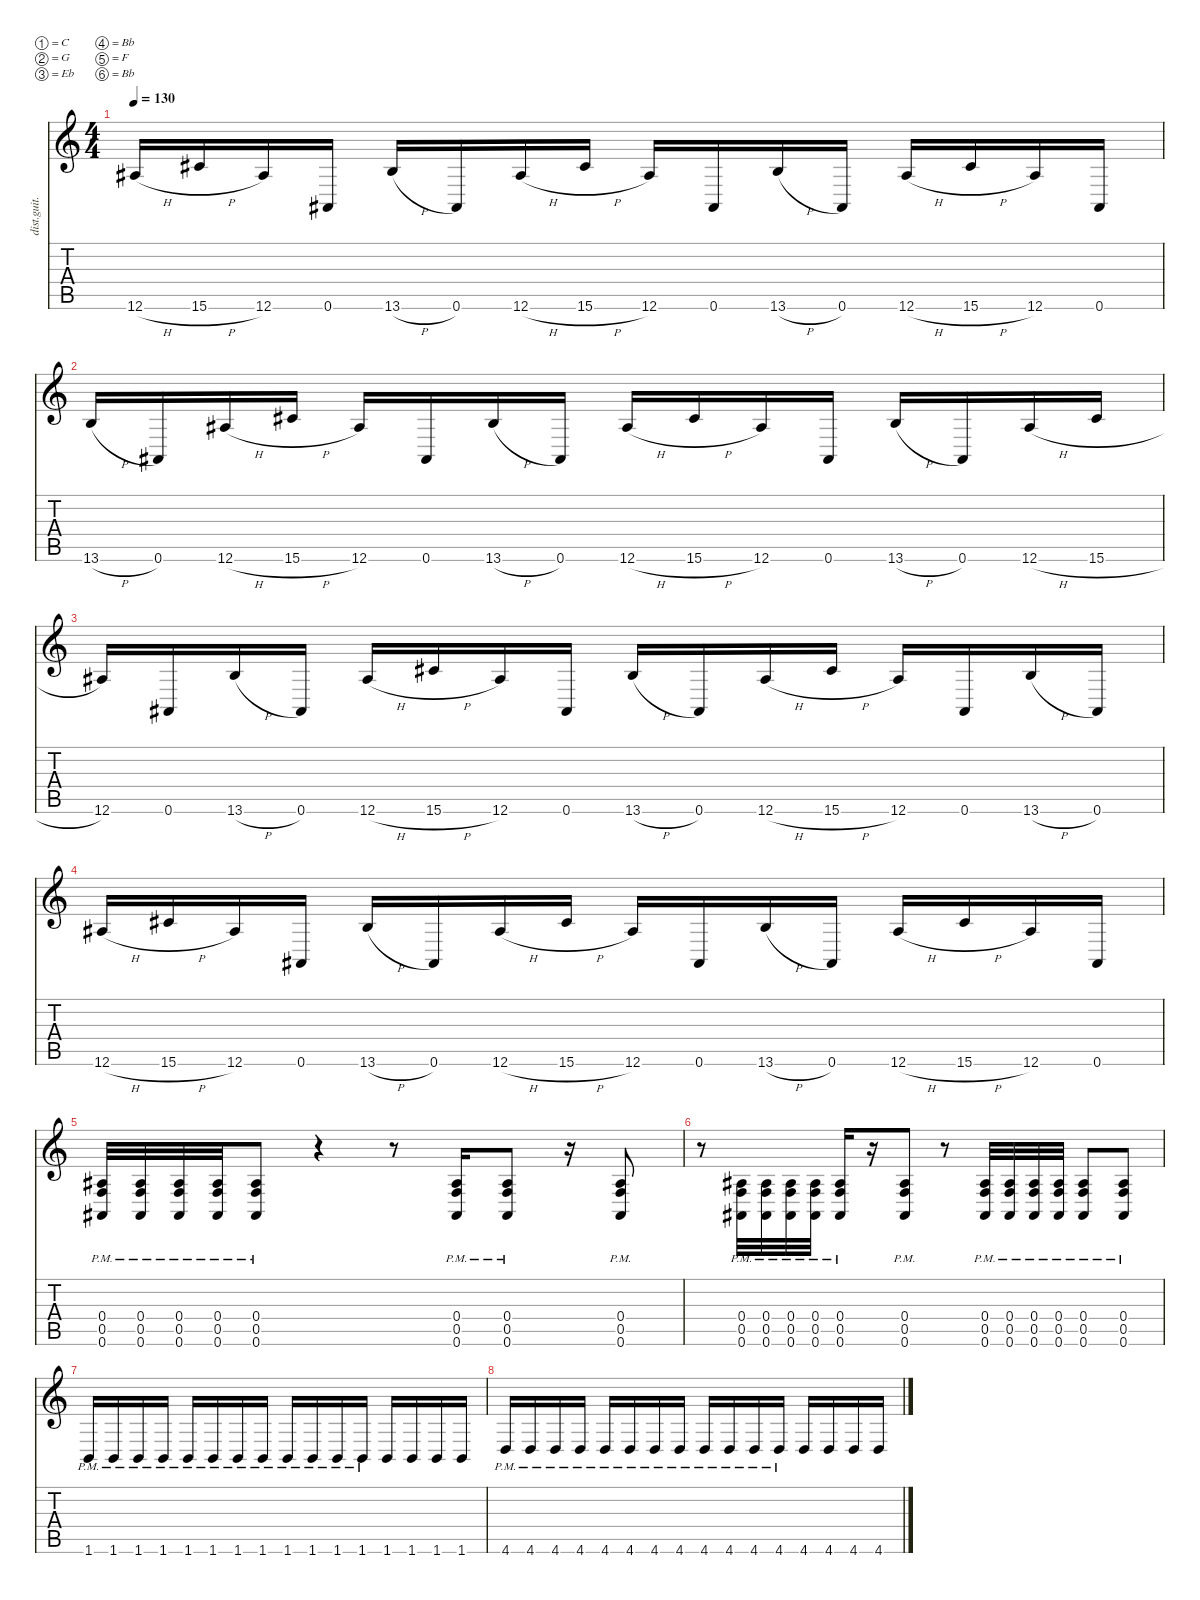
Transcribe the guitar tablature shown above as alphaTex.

\defaultSystemsLayout 4
\hideDynamics
\bracketExtendMode nobrackets
\otherSystemsTrackNameOrientation horizontal
\track ("Distortion Guitar" "dist.guit.") {instrument distortionguitar}
\staff {score tabs}
\tuning (C4 G3 Eb3 Bb2 F2 Bb1)
\ts (4 4)
\tempo 130
\clef g2
\ks c
12.6{h acc #}.16{dy mf beam Up} 15.6{h acc #}.16{beam Up} 12.6{acc #}.16{beam Up} 0.6{acc #}.16{beam Up} 13.6{h}.16{beam Up} 0.6{acc #}.16{beam Up} 12.6{h acc #}.16{beam Up} 15.6{h acc #}.16{beam Up} 12.6{acc #}.16{beam Up} 0.6{acc #}.16{beam Up} 13.6{h}.16{beam Up} 0.6{acc #}.16{beam Up} 12.6{h acc #}.16{beam Up} 15.6{h acc #}.16{beam Up} 12.6{acc #}.16{beam Up} 0.6{acc #}.16{beam Up} |
13.6{h}.16{beam Up} 0.6{acc #}.16{beam Up} 12.6{h acc #}.16{beam Up} 15.6{h acc #}.16{beam Up} 12.6{acc #}.16{beam Up} 0.6{acc #}.16{beam Up} 13.6{h}.16{beam Up} 0.6{acc #}.16{beam Up} 12.6{h acc #}.16{beam Up} 15.6{h acc #}.16{beam Up} 12.6{acc #}.16{beam Up} 0.6{acc #}.16{beam Up} 13.6{h}.16{beam Up} 0.6{acc #}.16{beam Up} 12.6{h acc #}.16{beam Up} 15.6{h acc #}.16{beam Up} |
12.6{acc #}.16{beam Up} 0.6{acc #}.16{beam Up} 13.6{h}.16{beam Up} 0.6{acc #}.16{beam Up} 12.6{h acc #}.16{beam Up} 15.6{h acc #}.16{beam Up} 12.6{acc #}.16{beam Up} 0.6{acc #}.16{beam Up} 13.6{h}.16{beam Up} 0.6{acc #}.16{beam Up} 12.6{h acc #}.16{beam Up} 15.6{h acc #}.16{beam Up} 12.6{acc #}.16{beam Up} 0.6{acc #}.16{beam Up} 13.6{h}.16{beam Up} 0.6{acc #}.16{beam Up} |
12.6{h acc #}.16{beam Up} 15.6{h acc #}.16{beam Up} 12.6{acc #}.16{beam Up} 0.6{acc #}.16{beam Up} 13.6{h}.16{beam Up} 0.6{acc #}.16{beam Up} 12.6{h acc #}.16{beam Up} 15.6{h acc #}.16{beam Up} 12.6{acc #}.16{beam Up} 0.6{acc #}.16{beam Up} 13.6{h}.16{beam Up} 0.6{acc #}.16{beam Up} 12.6{h acc #}.16{beam Up} 15.6{h acc #}.16{beam Up} 12.6{acc #}.16{beam Up} 0.6{acc #}.16{beam Up} |
(0.6{pm acc #} 0.5{pm} 0.4{pm acc #}).32{beam Up} (0.6{pm acc #} 0.4{pm acc #} 0.5{pm}).32{beam Up} (0.6{pm acc #} 0.5{pm} 0.4{pm acc #}).32{beam Up} (0.6{pm acc #} 0.4{pm acc #} 0.5{pm}).32{beam Up} (0.6{pm acc #} 0.5{pm} 0.4{pm acc #}).8{beam Up} r.4{beam Up} r.8{beam Up} (0.6{pm acc #} 0.5{pm} 0.4{pm acc #}).16{beam Up} (0.6{pm acc #} 0.4{pm acc #} 0.5{pm}).8{beam Up} r.16{beam Up} (0.6{pm acc #} 0.5{pm} 0.4{pm acc #}).8{beam Up} |
r.8{beam Down} (0.6{pm acc #} 0.4{pm acc #} 0.5{pm}).32{beam Up} (0.6{pm acc #} 0.5{pm} 0.4{pm acc #}).32{beam Up} (0.6{pm acc #} 0.5{pm} 0.4{pm acc #}).32{beam Up} (0.6{pm acc #} 0.4{pm acc #} 0.5{pm}).32{beam Up} (0.6{pm acc #} 0.5{pm} 0.4{pm acc #}).16{beam Up} r.16{beam Up} (0.6{pm acc #} 0.5{pm} 0.4{pm acc #}).8{beam Up} r.8{beam Up} (0.6{pm acc #} 0.5{pm} 0.4{pm acc #}).32{beam Up} (0.6{pm acc #} 0.5{pm} 0.4{pm acc #}).32{beam Up} (0.6{pm acc #} 0.5{pm} 0.4{pm acc #}).32{beam Up} (0.6{pm acc #} 0.5{pm} 0.4{pm acc #}).32{beam Up} (0.6{pm acc #} 0.5{pm} 0.4{pm acc #}).8{beam Up} (0.6{pm acc #} 0.5{pm} 0.4{pm acc #}).8{beam Up} |
1.6{pm}.16{beam Up} 1.6{pm}.16{beam Up} 1.6{pm}.16{beam Up} 1.6{pm}.16{beam Up} 1.6{pm}.16{beam Up} 1.6{pm}.16{beam Up} 1.6{pm}.16{beam Up} 1.6{pm}.16{beam Up} 1.6{pm}.16{beam Up} 1.6{pm}.16{beam Up} 1.6{pm}.16{beam Up} 1.6{pm}.16{beam Up} 1.6.16{beam Up} 1.6.16{beam Up} 1.6.16{beam Up} 1.6.16{beam Up} |
4.6{pm}.16{beam Up} 4.6{pm}.16{beam Up} 4.6{pm}.16{beam Up} 4.6{pm}.16{beam Up} 4.6{pm}.16{beam Up} 4.6{pm}.16{beam Up} 4.6{pm}.16{beam Up} 4.6{pm}.16{beam Up} 4.6{pm}.16{beam Up} 4.6{pm}.16{beam Up} 4.6{pm}.16{beam Up} 4.6{pm}.16{beam Up} 4.6.16{beam Up} 4.6.16{beam Up} 4.6.16{beam Up} 4.6.16{beam Up}
